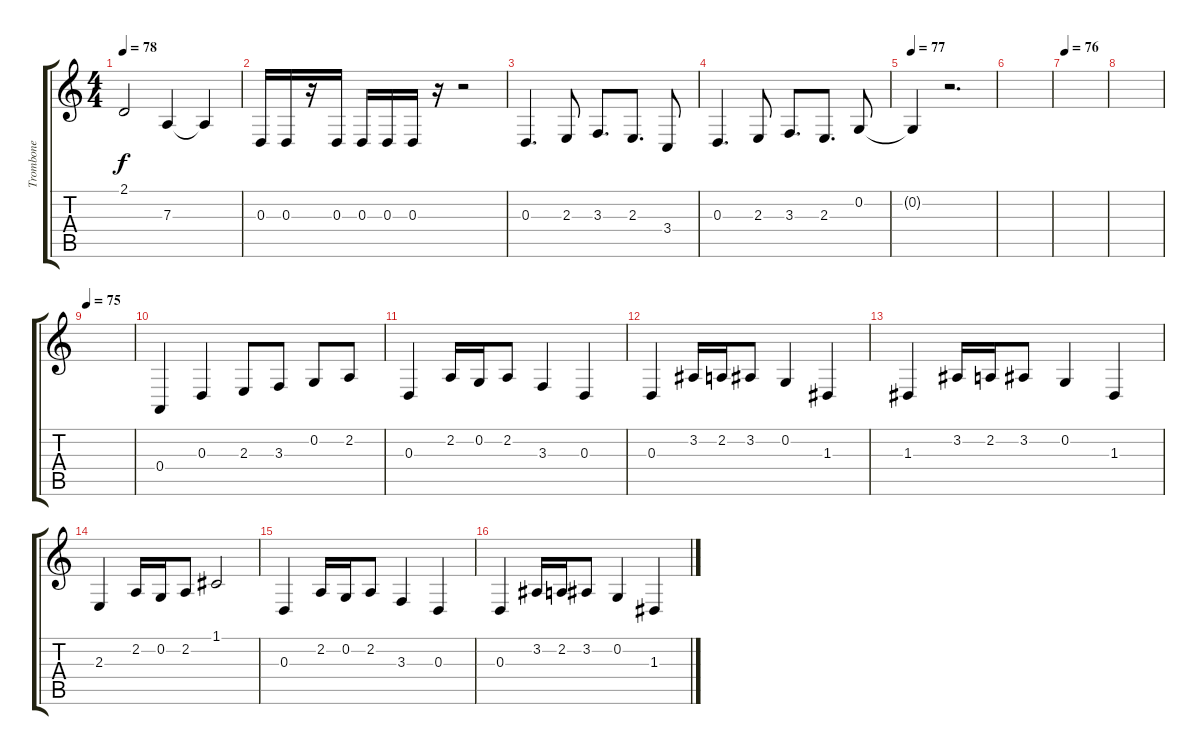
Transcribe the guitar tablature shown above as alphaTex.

\track ("Trombone" "Trombone") {instrument trombone}
\staff {score tabs}
\tuning (C4 G3 D3 A2 E2 B1) {hide}
\ts (4 4)
\tempo 78
\clef g2
\ks c
2.1.2{dy f} 7.3.4{volume 4} 7.3{t}.4 |
0.3.16{volume 8} 0.3.16 r.16 0.3.16 0.3.16 0.3.16 0.3.16 r.16 r.2 |
0.3.4{d volume 16} 2.3.8 3.3.8{d} 2.3.8{d} 3.4.8 |
0.3.4{d} 2.3.8 3.3.8{d} 2.3.8{d volume 3} 0.2.8 |
\tempo 77
0.2{t}.4 r.2{d} |
|
\tempo 76
|
|
\tempo 75
|
0.4.4{volume 9} 0.3.4 2.3.8 3.3.8 0.2.8 2.2.8 |
0.3.4 2.2.16 0.2.16 2.2.8 3.3.4 0.3.4 |
0.3.4 3.2.16 2.2.16 3.2.8 0.2.4 1.3.4 |
1.3.4 3.2.16 2.2.16 3.2.8 0.2.4 1.3.4 |
2.3.4 2.2.16 0.2.16 2.2.8 1.1.2 |
0.3.4 2.2.16 0.2.16 2.2.8 3.3.4 0.3.4 |
0.3.4 3.2.16 2.2.16 3.2.8 0.2.4 1.3.4
